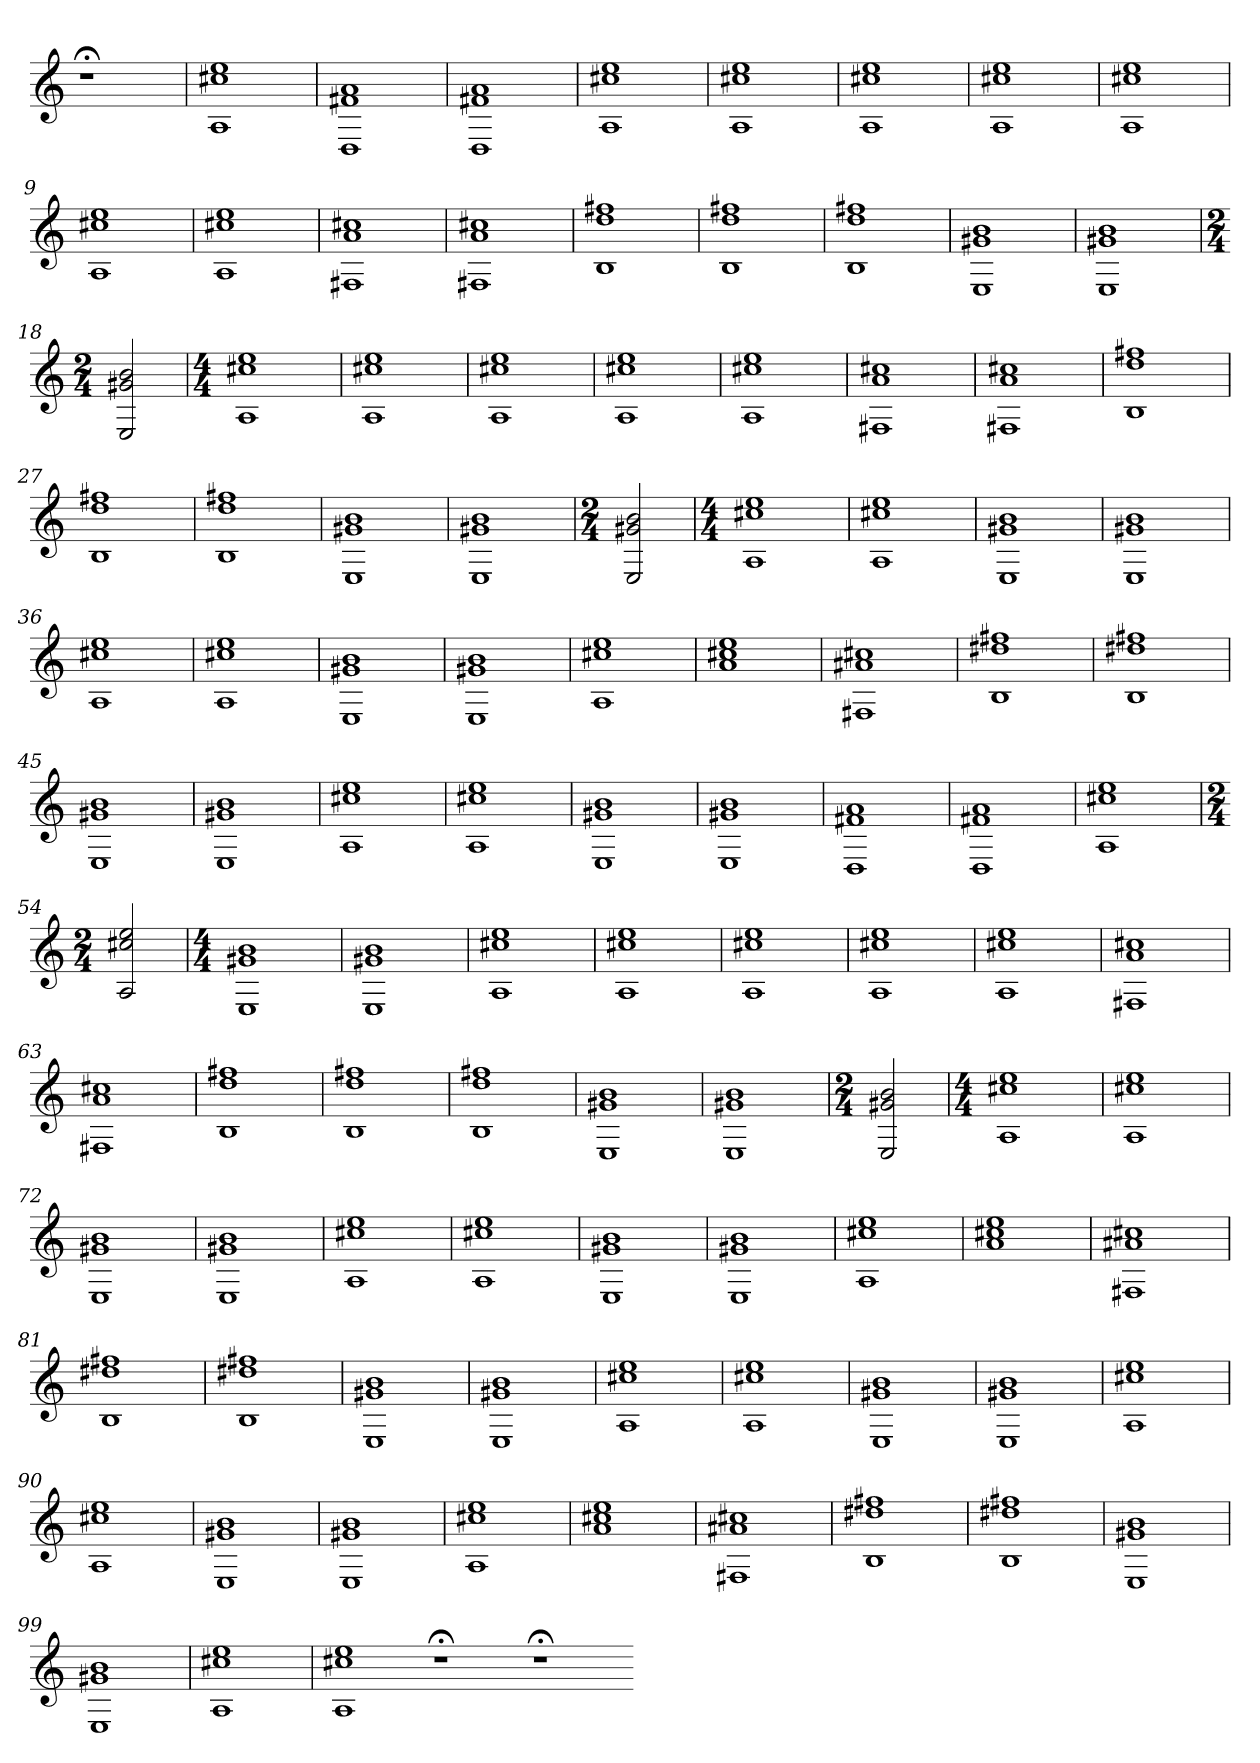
**kern
*part1
*staff1
=
1r;<
=1
1A 1cc#X 1ee
=2
1D 1f#X 1a
=3
1D 1f#X 1a
=4
1A 1cc#X 1ee
=5
1A 1cc#X 1ee
=6
1A 1cc#X 1ee
=7
1A 1cc#X 1ee
=8
1A 1cc#X 1ee
=9
1A 1cc#X 1ee
=10
1A 1cc#X 1ee
=11
1F#X 1a 1cc#X
=12
1F#X 1a 1cc#X
=13
1B 1dd 1ff#X
=14
1B 1dd 1ff#X
=15
1B 1dd 1ff#X
=16
1E 1g#X 1b
=17
1E 1g#X 1b
=18
*M2/4
2E 2g#X 2b
=19
*M4/4
1A 1cc#X 1ee
=20
1A 1cc#X 1ee
=21
1A 1cc#X 1ee
=22
1A 1cc#X 1ee
=23
1A 1cc#X 1ee
=24
1F#X 1a 1cc#X
=25
1F#X 1a 1cc#X
=26
1B 1dd 1ff#X
=27
1B 1dd 1ff#X
=28
1B 1dd 1ff#X
=29
1E 1g#X 1b
=30
1E 1g#X 1b
=31
*M2/4
2E 2g#X 2b
=32
*M4/4
1A 1cc#X 1ee
=33
1A 1cc#X 1ee
=34
1E 1g#X 1b
=35
1E 1g#X 1b
=36
1A 1cc#X 1ee
=37
1A 1cc#X 1ee
=38
1E 1g#X 1b
=39
1E 1g#X 1b
=40
1A 1cc#X 1ee
=41
1a 1cc#X 1ee
=42
1F#X 1a#X 1cc#X
=43
1B 1dd#X 1ff#X
=44
1B 1dd#X 1ff#X
=45
1E 1g#X 1b
=46
1E 1g#X 1b
=47
1A 1cc#X 1ee
=48
1A 1cc#X 1ee
=49
1E 1g#X 1b
=50
1E 1g#X 1b
=51
1D 1f#X 1a
=52
1D 1f#X 1a
=53
1A 1cc#X 1ee
=54
*M2/4
2A 2cc#X 2ee
=55
*M4/4
1E 1g#X 1b
=56
1E 1g#X 1b
=57
1A 1cc#X 1ee
=58
1A 1cc#X 1ee
=59
1A 1cc#X 1ee
=60
1A 1cc#X 1ee
=61
1A 1cc#X 1ee
=62
1F#X 1a 1cc#X
=63
1F#X 1a 1cc#X
=64
1B 1dd 1ff#X
=65
1B 1dd 1ff#X
=66
1B 1dd 1ff#X
=67
1E 1g#X 1b
=68
1E 1g#X 1b
=69
*M2/4
2E 2g#X 2b
=70
*M4/4
1A 1cc#X 1ee
=71
1A 1cc#X 1ee
=72
1E 1g#X 1b
=73
1E 1g#X 1b
=74
1A 1cc#X 1ee
=75
1A 1cc#X 1ee
=76
1E 1g#X 1b
=77
1E 1g#X 1b
=78
1A 1cc#X 1ee
=79
1a 1cc#X 1ee
=80
1F#X 1a#X 1cc#X
=81
1B 1dd#X 1ff#X
=82
1B 1dd#X 1ff#X
=83
1E 1g#X 1b
=84
1E 1g#X 1b
=85
1A 1cc#X 1ee
=86
1A 1cc#X 1ee
=87
1E 1g#X 1b
=88
1E 1g#X 1b
=89
1A 1cc#X 1ee
=90
1A 1cc#X 1ee
=91
1E 1g#X 1b
=92
1E 1g#X 1b
=93
1A 1cc#X 1ee
=94
1a 1cc#X 1ee
=95
1F#X 1a#X 1cc#X
=96
1B 1dd#X 1ff#X
=97
1B 1dd#X 1ff#X
=98
1E 1g#X 1b
=99
1E 1g#X 1b
=100
1A 1cc#X 1ee
=101
1A 1cc#X 1ee
1r;<
1r;<
=-
*-
